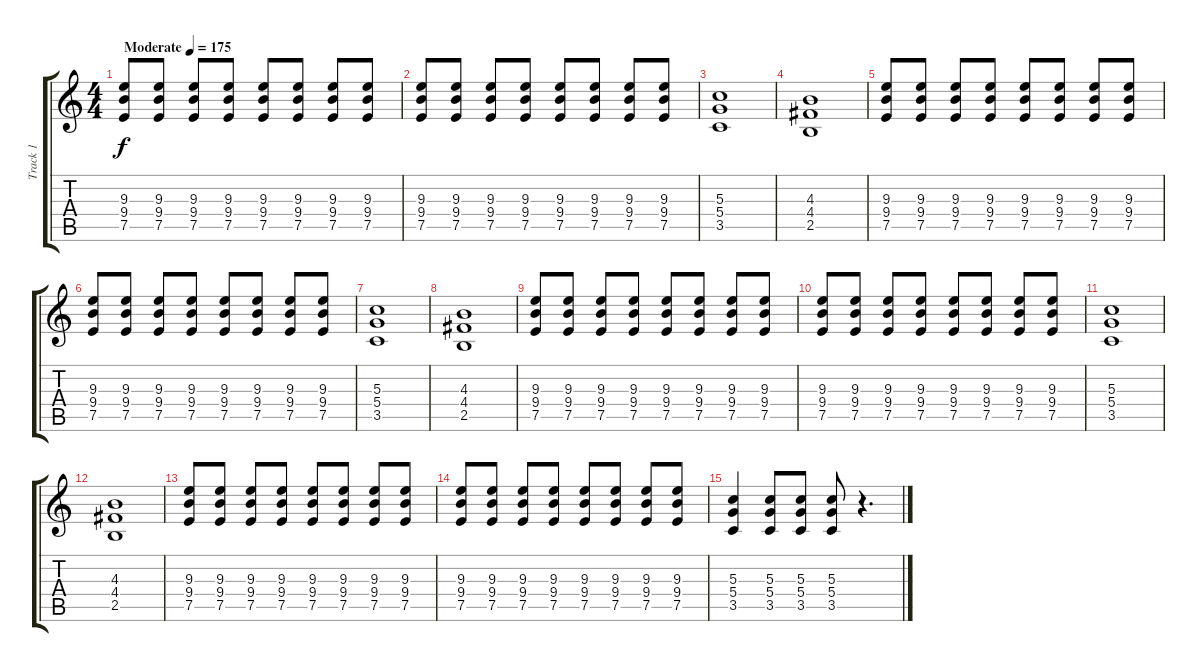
\track ("Track 1" "Track 1") {instrument distortionguitar}
\staff {score tabs}
\tuning (E4 B3 G3 D3 A2 E2) {hide}
\ts (4 4)
\tempo (175 "Moderate")
\clef g2
\ks c
(9.3 9.4 7.5).8{dy f instrument distortionguitar} (9.3 9.4 7.5).8 (9.3 9.4 7.5).8 (9.3 9.4 7.5).8 (9.3 9.4 7.5).8 (9.3 9.4 7.5).8 (9.3 9.4 7.5).8 (9.3 9.4 7.5).8 |
(9.3 9.4 7.5).8 (9.3 9.4 7.5).8 (9.3 9.4 7.5).8 (9.3 9.4 7.5).8 (9.3 9.4 7.5).8 (9.3 9.4 7.5).8 (9.3 9.4 7.5).8 (9.3 9.4 7.5).8 |
(5.3 5.4 3.5).1 |
(4.3 4.4 2.5).1 |
(9.3 9.4 7.5).8 (9.3 9.4 7.5).8 (9.3 9.4 7.5).8 (9.3 9.4 7.5).8 (9.3 9.4 7.5).8 (9.3 9.4 7.5).8 (9.3 9.4 7.5).8 (9.3 9.4 7.5).8 |
(9.3 9.4 7.5).8 (9.3 9.4 7.5).8 (9.3 9.4 7.5).8 (9.3 9.4 7.5).8 (9.3 9.4 7.5).8 (9.3 9.4 7.5).8 (9.3 9.4 7.5).8 (9.3 9.4 7.5).8 |
(5.3 5.4 3.5).1 |
(4.3 4.4 2.5).1 |
(9.3 9.4 7.5).8 (9.3 9.4 7.5).8 (9.3 9.4 7.5).8 (9.3 9.4 7.5).8 (9.3 9.4 7.5).8 (9.3 9.4 7.5).8 (9.3 9.4 7.5).8 (9.3 9.4 7.5).8 |
(9.3 9.4 7.5).8 (9.3 9.4 7.5).8 (9.3 9.4 7.5).8 (9.3 9.4 7.5).8 (9.3 9.4 7.5).8 (9.3 9.4 7.5).8 (9.3 9.4 7.5).8 (9.3 9.4 7.5).8 |
(5.3 5.4 3.5).1 |
(4.3 4.4 2.5).1 |
(9.3 9.4 7.5).8 (9.3 9.4 7.5).8 (9.3 9.4 7.5).8 (9.3 9.4 7.5).8 (9.3 9.4 7.5).8 (9.3 9.4 7.5).8 (9.3 9.4 7.5).8 (9.3 9.4 7.5).8 |
(9.3 9.4 7.5).8 (9.3 9.4 7.5).8 (9.3 9.4 7.5).8 (9.3 9.4 7.5).8 (9.3 9.4 7.5).8 (9.3 9.4 7.5).8 (9.3 9.4 7.5).8 (9.3 9.4 7.5).8 |
(5.3 5.4 3.5).4 (5.3 5.4 3.5).8 (5.3 5.4 3.5).8 (5.3 5.4 3.5).8 r.4{d}
